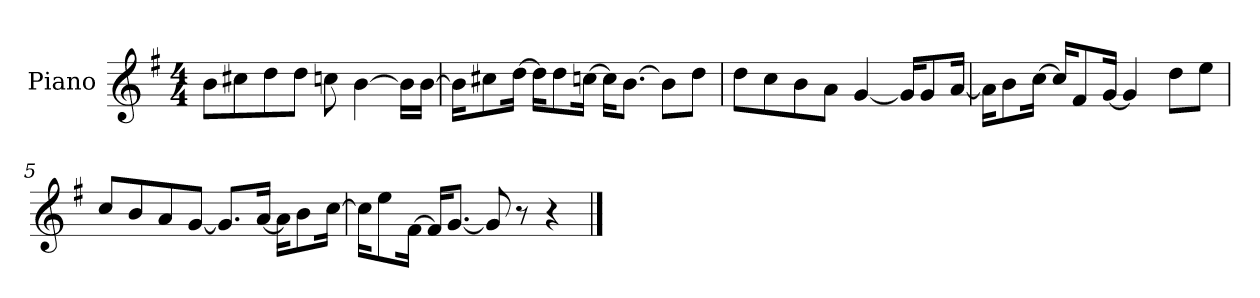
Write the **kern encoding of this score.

**kern
*part1
*staff1
*I"Piano
*I'P-no
*clefG2
*k[f#]
*M4/4
*MM90
=1
8b\L
8cc#X\
8dd\
8dd\J
8ccn\
[4b\
16b\LL]
[16b\JJ
=2
16b\KL]
8cc#X\
[16dd\Jk
16dd\KL]
8dd\
[16ccn\Jk
16cc\KL]
[8.b\J
8b\L]
8dd\J
=3
8dd\L
8cc\
8b\
8a\J
[4g/
16g/KL]
8g/
[16a/Jk
=4
16a\KL]
8b\
[16cc\Jk
16cc/KL]
8f#/
[16g/Jk
4g/]
8dd\L
8ee\J
!!LO:LB:g=z
=5
8cc/L
8b/
8a/
[8g/J
8.g/L]
[16a/Jk
16a\KL]
8b\
[16cc\Jk
=6
16cc\KL]
8ee\
[16f#\Jk
16f#/KL]
[8.g/J
8g/]
8r
4r
==
*-
